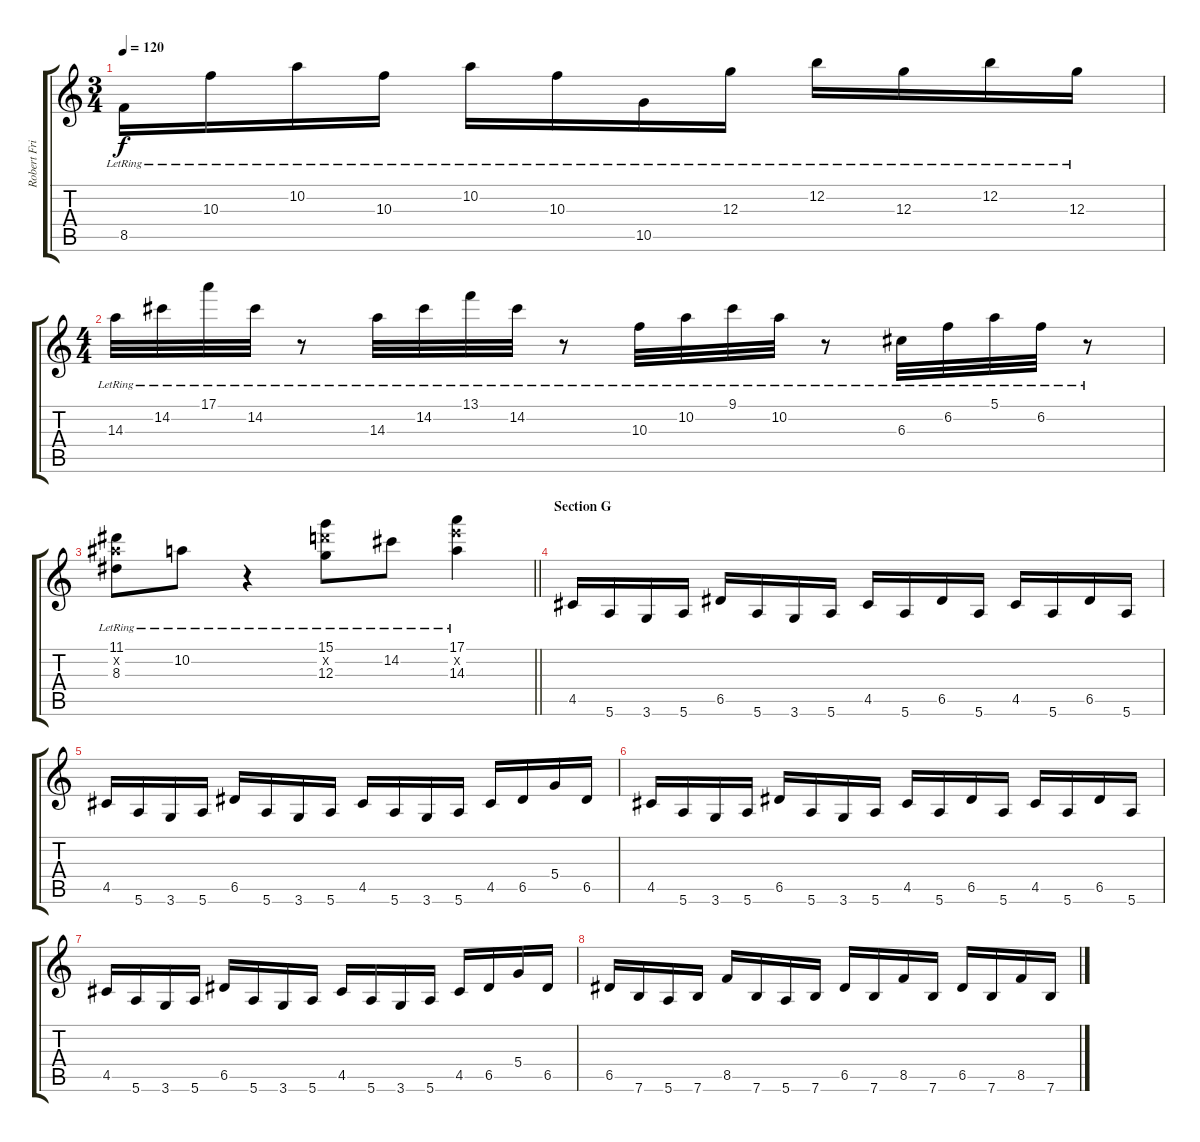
\track ("Robert Fripp" "Robert Fri") {instrument electricguitarclean}
\staff {score tabs}
\tuning (E4 B3 G3 D3 A2 E2) {hide}
\ts (3 4)
\tempo 120
\clef g2
\ks c
8.5{lr}.16{dy f} 10.3{lr}.16 10.2{lr}.16 10.3{lr}.16 10.2{lr}.16 10.3{lr}.16 10.5{lr}.16 12.3{lr}.16 12.2{lr}.16 12.3{lr}.16 12.2{lr}.16 12.3{lr}.16 |
\ts (4 4)
14.3{lr}.32{instrument distortionguitar} 14.2{lr}.32 17.1{lr}.32 14.2{lr}.32 r.8 14.3{lr}.32 14.2{lr}.32 13.1{lr}.32 14.2{lr}.32 r.8 10.3{lr}.32 10.2{lr}.32 9.1{lr}.32 10.2{lr}.32 r.8 6.3{lr}.32 6.2{lr}.32 5.1{lr}.32 6.2{lr}.32 r.8 |
\barLineRight lightlight
(11.1{lr} 11.2{x} 8.3{lr}).8 10.2{lr}.8 r.4 (15.1{lr} 15.2{x} 12.3{lr}).8 14.2{lr}.8 (17.1{lr} 17.2{x} 14.3{lr}).4 |
\section ("" "Section G")
4.5.16 5.6.16 3.6.16 5.6.16 6.5.16 5.6.16 3.6.16 5.6.16 4.5.16 5.6.16 6.5.16 5.6.16 4.5.16 5.6.16 6.5.16 5.6.16 |
4.5.16 5.6.16 3.6.16 5.6.16 6.5.16 5.6.16 3.6.16 5.6.16 4.5.16 5.6.16 3.6.16 5.6.16 4.5.16 6.5.16 5.4.16 6.5.16 |
4.5.16 5.6.16 3.6.16 5.6.16 6.5.16 5.6.16 3.6.16 5.6.16 4.5.16 5.6.16 6.5.16 5.6.16 4.5.16 5.6.16 6.5.16 5.6.16 |
4.5.16 5.6.16 3.6.16 5.6.16 6.5.16 5.6.16 3.6.16 5.6.16 4.5.16 5.6.16 3.6.16 5.6.16 4.5.16 6.5.16 5.4.16 6.5.16 |
6.5.16 7.6.16 5.6.16 7.6.16 8.5.16 7.6.16 5.6.16 7.6.16 6.5.16 7.6.16 8.5.16 7.6.16 6.5.16 7.6.16 8.5.16 7.6.16
